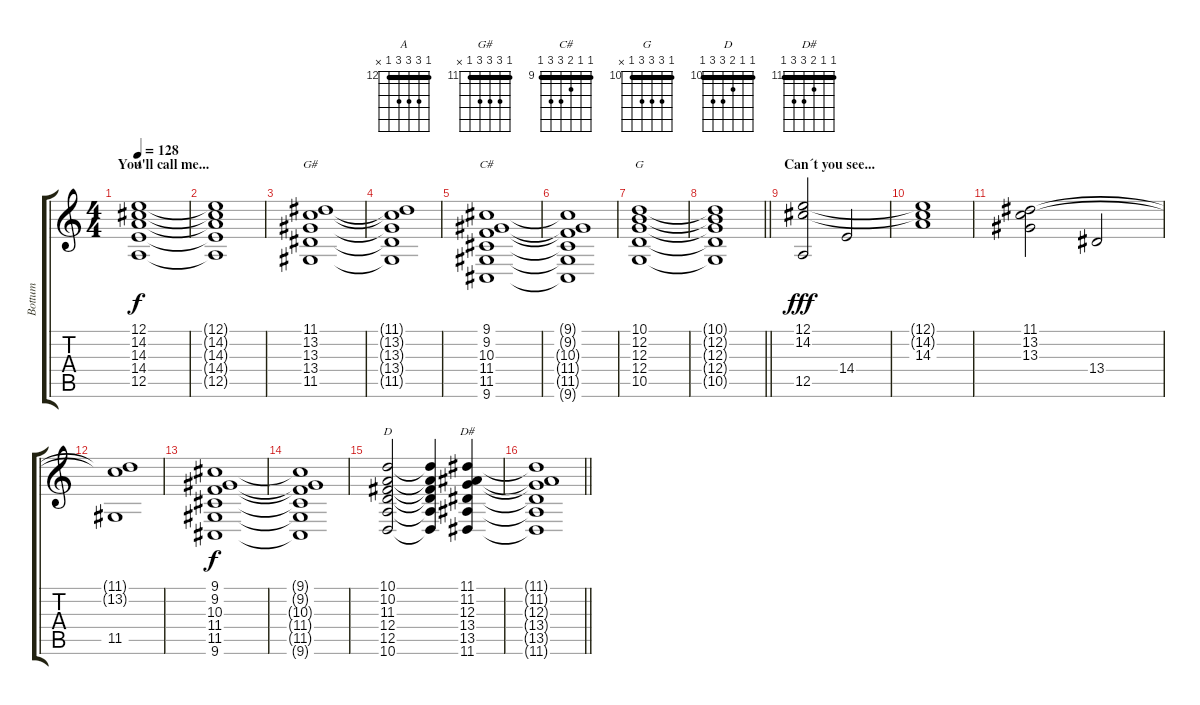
\track ("Bottum" "Bottum") {instrument stringensemble1}
\staff {score tabs}
\tuning (E4 B3 G3 D3 A2 E2) {hide}
\chord ("A" 12 14 14 14 12 x) {firstfret 12 barre 12}
\chord ("G#" 11 13 13 13 11 x) {firstfret 11 barre 11}
\chord ("C#" 9 9 10 11 11 9) {firstfret 9 barre 9}
\chord ("G" 10 12 12 12 10 x) {firstfret 10 barre 10}
\chord ("D" 10 10 11 12 12 10) {firstfret 10 barre 10}
\chord ("D#" 11 11 12 13 13 11) {firstfret 11 barre 11}
\ts (4 4)
\section ("" "You'll call me...")
\tempo 128
\clef g2
\ks c
(12.1 14.2 14.3 14.4 12.5).1{ch "A" dy f} |
(12.1{t} 14.2{t} 14.3{t} 14.4{t} 12.5{t}).1 |
(11.1 13.2 13.3 13.4 11.5).1{ch "G#"} |
(11.1{t} 13.2{t} 13.3{t} 13.4{t} 11.5{t}).1 |
(9.1 9.2 10.3 11.4 11.5 9.6).1{ch "C#"} |
(9.1{t} 9.2{t} 10.3{t} 11.4{t} 11.5{t} 9.6{t}).1 |
(10.1 12.2 12.3 12.4 10.5).1{ch "G"} |
\barLineRight lightlight
(10.1{t} 12.2{t} 12.3{t} 12.4{t} 10.5{t}).1 |
\section ("" "Can´t you see...")
(12.1 14.2 12.5).2{dy fff} 14.4.2 |
(12.1{t} 14.2{t} 14.3).1 |
(11.1 13.2 13.3).2 13.4.2 |
(11.1{t} 13.2{t} 11.5).1 |
(9.1 9.2 10.3 11.4 11.5 9.6).1{dy f} |
(9.1{t} 9.2{t} 10.3{t} 11.4{t} 11.5{t} 9.6{t}).1 |
(10.1 10.2 11.3 12.4 12.5 10.6).2{ch "D"} (10.1{t} 10.2{t} 11.3{t} 12.4{t} 12.5{t} 10.6{t}).4 (11.1 11.2 12.3 13.4 13.5 11.6).4{ch "D#"} |
\barLineRight lightlight
(11.1{t} 11.2{t} 12.3{t} 13.4{t} 13.5{t} 11.6{t}).1
